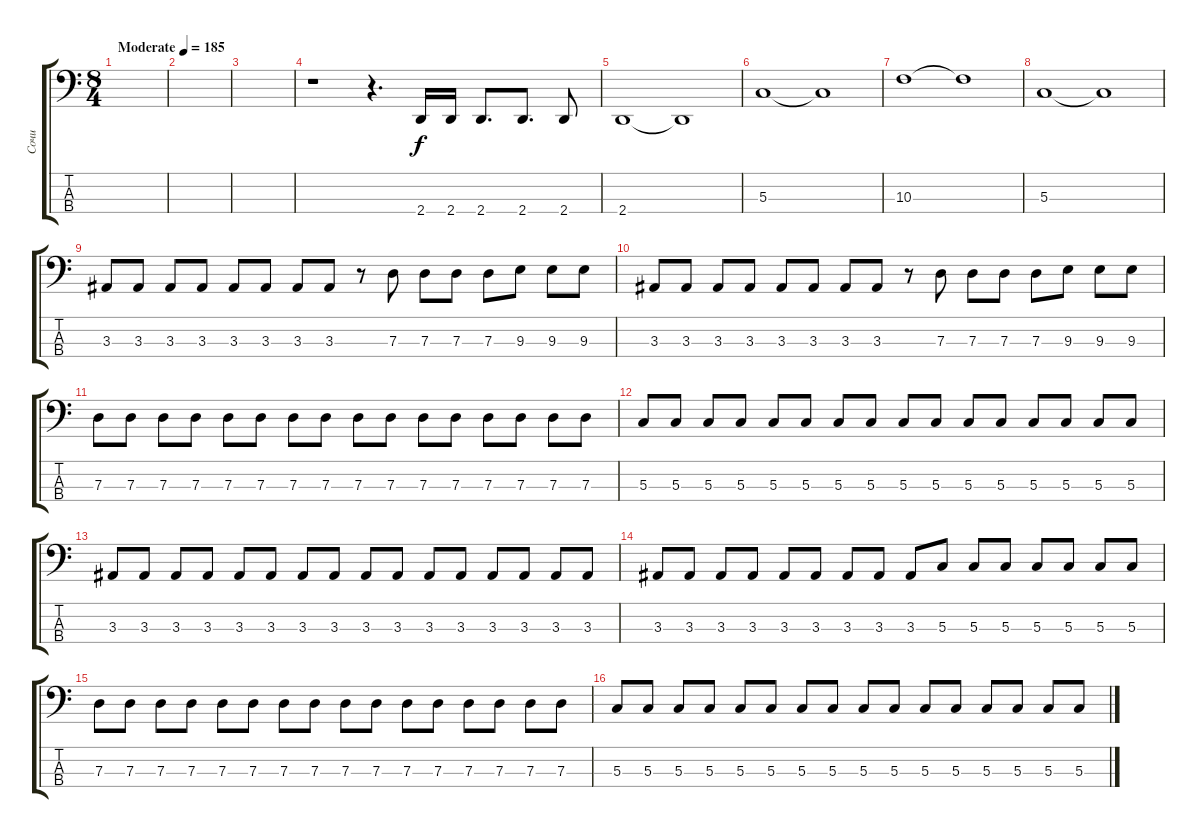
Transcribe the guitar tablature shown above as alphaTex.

\track ("Сочи" "Сочи") {instrument electricbasspick}
\staff {score tabs}
\tuning (F2 C2 G1 C1) {hide}
\ts (8 4)
\tempo (185 "Moderate")
\clef f4
\ks c
|
|
|
r.1 r.4{d} 2.4.16 2.4.16 2.4.8{d} 2.4.8{d} 2.4.8 |
2.4.1 2.4{t}.1 |
5.3.1 5.3{t}.1 |
10.3.1 10.3{t}.1 |
5.3.1 5.3{t}.1 |
3.3.8 3.3.8 3.3.8 3.3.8 3.3.8 3.3.8 3.3.8 3.3.8 r.8 7.3.8 7.3.8 7.3.8 7.3.8 9.3.8 9.3.8 9.3.8 |
3.3.8 3.3.8 3.3.8 3.3.8 3.3.8 3.3.8 3.3.8 3.3.8 r.8 7.3.8 7.3.8 7.3.8 7.3.8 9.3.8 9.3.8 9.3.8 |
7.3.8 7.3.8 7.3.8 7.3.8 7.3.8 7.3.8 7.3.8 7.3.8 7.3.8 7.3.8 7.3.8 7.3.8 7.3.8 7.3.8 7.3.8 7.3.8 |
5.3.8 5.3.8 5.3.8 5.3.8 5.3.8 5.3.8 5.3.8 5.3.8 5.3.8 5.3.8 5.3.8 5.3.8 5.3.8 5.3.8 5.3.8 5.3.8 |
3.3.8 3.3.8 3.3.8 3.3.8 3.3.8 3.3.8 3.3.8 3.3.8 3.3.8 3.3.8 3.3.8 3.3.8 3.3.8 3.3.8 3.3.8 3.3.8 |
3.3.8 3.3.8 3.3.8 3.3.8 3.3.8 3.3.8 3.3.8 3.3.8 3.3.8 5.3.8 5.3.8 5.3.8 5.3.8 5.3.8 5.3.8 5.3.8 |
7.3.8 7.3.8 7.3.8 7.3.8 7.3.8 7.3.8 7.3.8 7.3.8 7.3.8 7.3.8 7.3.8 7.3.8 7.3.8 7.3.8 7.3.8 7.3.8 |
5.3.8 5.3.8 5.3.8 5.3.8 5.3.8 5.3.8 5.3.8 5.3.8 5.3.8 5.3.8 5.3.8 5.3.8 5.3.8 5.3.8 5.3.8 5.3.8
